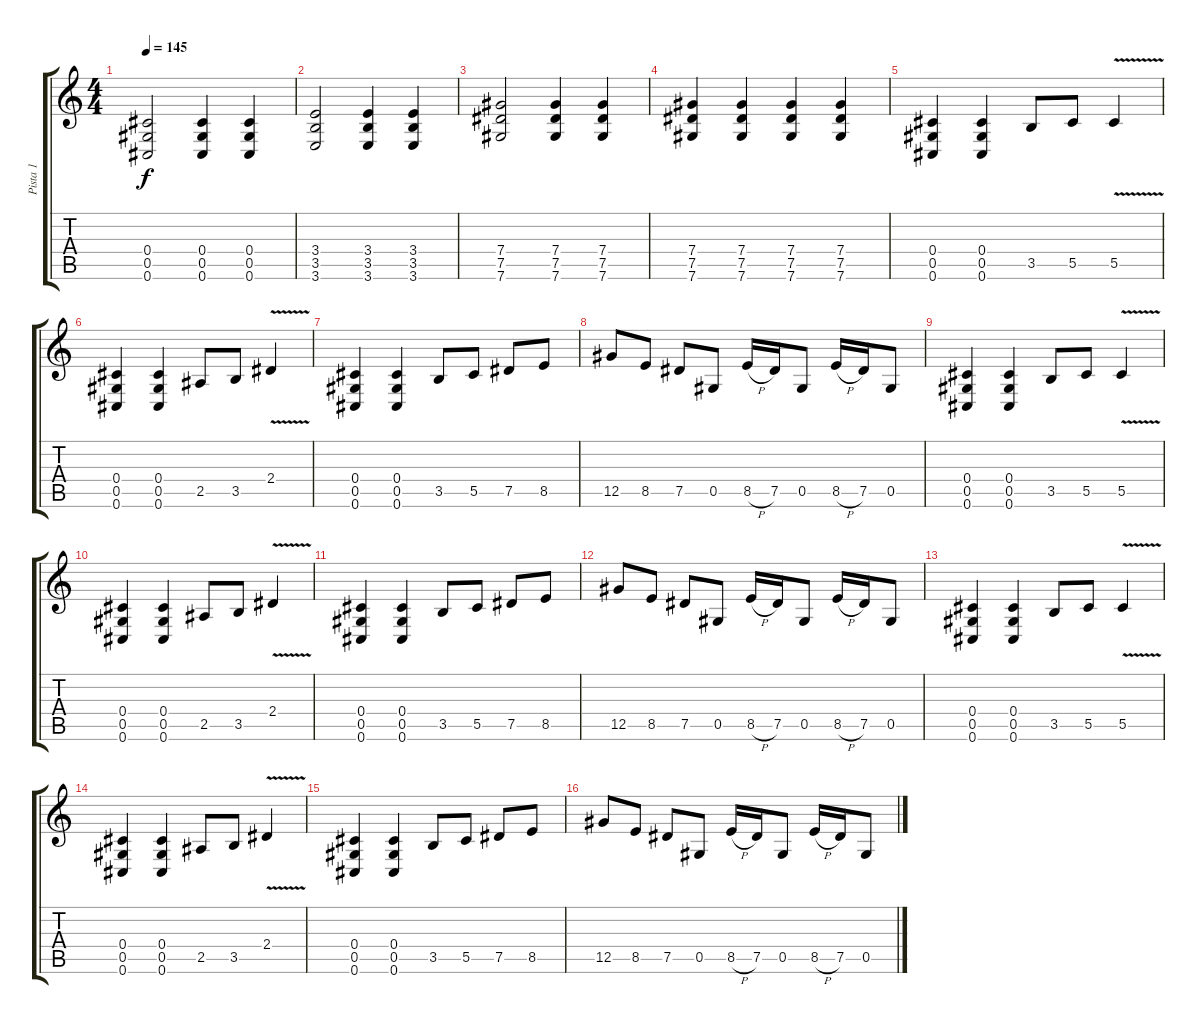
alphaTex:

\track ("Pista 1" "Pista 1") {instrument electricguitarclean}
\staff {score tabs}
\tuning (Eb4 Bb3 Gb3 Db3 Ab2 Db2) {hide}
\ts (4 4)
\tempo 145
\clef g2
\ks c
(0.4 0.5 0.6).2{dy f} (0.4 0.5 0.6).4 (0.4 0.5 0.6).4 |
(3.4 3.5 3.6).2 (3.4 3.5 3.6).4 (3.4 3.5 3.6).4 |
(7.4 7.5 7.6).2 (7.4 7.5 7.6).4 (7.4 7.5 7.6).4 |
(7.4 7.5 7.6).4 (7.4 7.5 7.6).4 (7.4 7.5 7.6).4 (7.4 7.5 7.6).4 |
(0.4 0.5 0.6).4 (0.4 0.5 0.6).4 3.5.8 5.5.8 5.5{v}.4 |
(0.4 0.5 0.6).4 (0.4 0.5 0.6).4 2.5.8 3.5.8 2.4{v}.4 |
(0.4 0.5 0.6).4 (0.4 0.5 0.6).4 3.5.8 5.5.8 7.5.8 8.5.8 |
12.5.8 8.5.8 7.5.8 0.5.8 8.5{h}.16 7.5.16 0.5.8 8.5{h}.16 7.5.16 0.5.8 |
(0.4 0.5 0.6).4 (0.4 0.5 0.6).4 3.5.8 5.5.8 5.5{v}.4 |
(0.4 0.5 0.6).4 (0.4 0.5 0.6).4 2.5.8 3.5.8 2.4{v}.4 |
(0.4 0.5 0.6).4 (0.4 0.5 0.6).4 3.5.8 5.5.8 7.5.8 8.5.8 |
12.5.8 8.5.8 7.5.8 0.5.8 8.5{h}.16 7.5.16 0.5.8 8.5{h}.16 7.5.16 0.5.8 |
(0.4 0.5 0.6).4 (0.4 0.5 0.6).4 3.5.8 5.5.8 5.5{v}.4 |
(0.4 0.5 0.6).4 (0.4 0.5 0.6).4 2.5.8 3.5.8 2.4{v}.4 |
(0.4 0.5 0.6).4 (0.4 0.5 0.6).4 3.5.8 5.5.8 7.5.8 8.5.8 |
12.5.8 8.5.8 7.5.8 0.5.8 8.5{h}.16 7.5.16 0.5.8 8.5{h}.16 7.5.16 0.5.8
